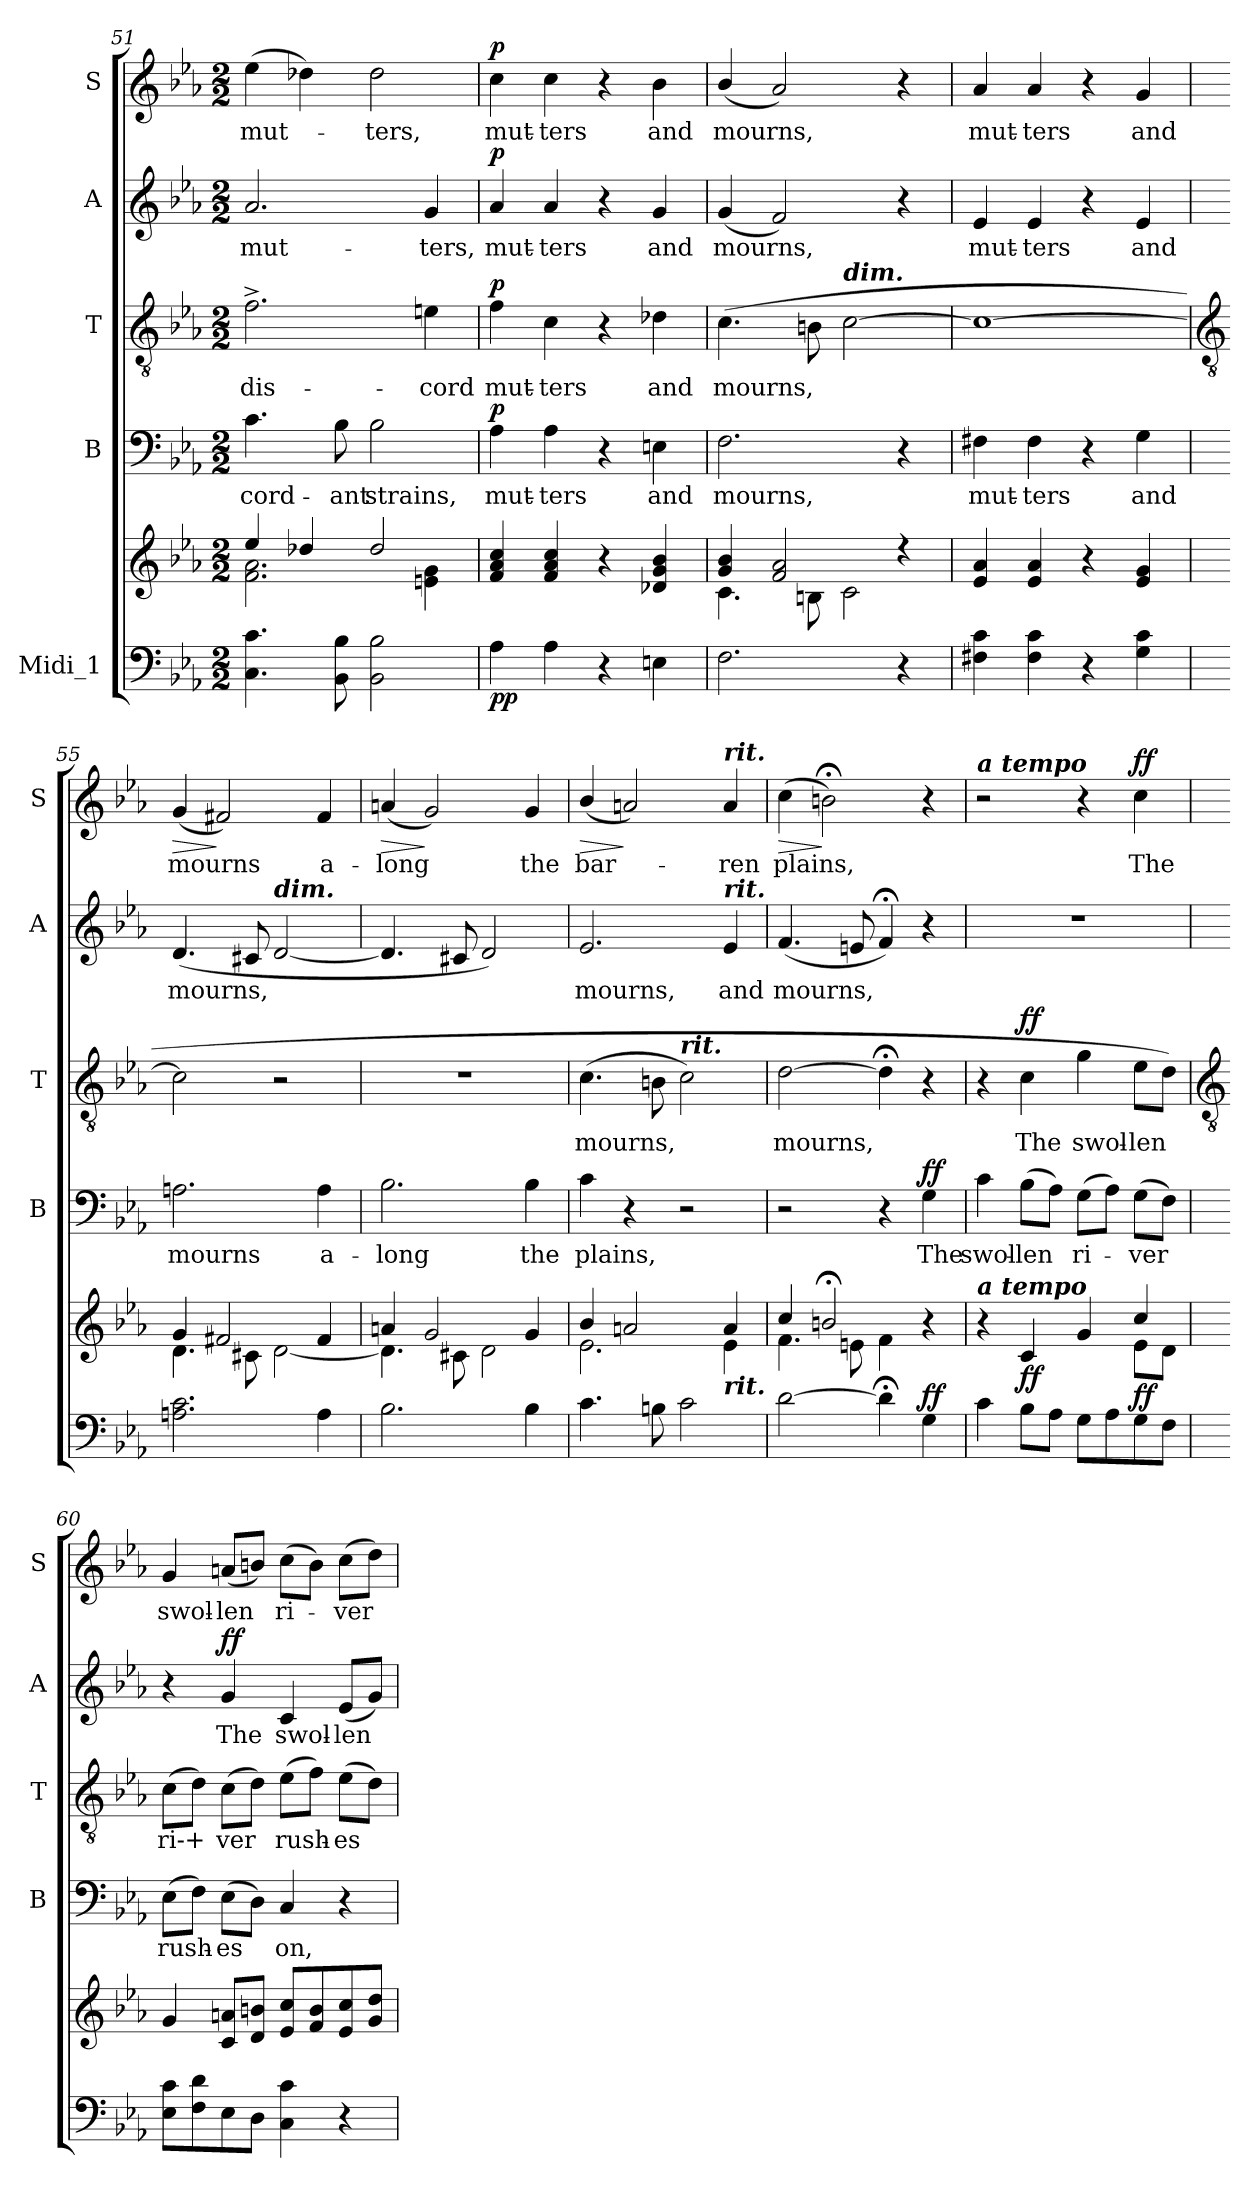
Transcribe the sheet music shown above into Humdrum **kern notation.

**kern	**kern	**dynam	**kern	**text	**dynam	**kern	**text	**dynam	**kern	**text	**dynam	**kern	**text	**dynam
*part5	*part5	*part5	*part4	*part4	*part4	*part3	*part3	*part3	*part2	*part2	*part2	*part1	*part1	*part1
*staff6	*staff5	*staff5/6	*staff4	*staff4	*staff4	*staff3	*staff3	*staff3	*staff2	*staff2	*staff2	*staff1	*staff1	*staff1
*I"Midi_1	*	*	*I"B	*	*	*I"T	*	*	*I"A	*	*	*I"S	*	*
*	*	*	*I'B	*	*	*I'T	*	*	*I'A	*	*	*I'S	*	*
*clefF4	*clefG2	*	*clefF4	*	*	*clefGv2	*	*	*clefG2	*	*	*clefG2	*	*
*k[b-e-a-]	*k[b-e-a-]	*	*k[b-e-a-]	*	*	*k[b-e-a-]	*	*	*k[b-e-a-]	*	*	*k[b-e-a-]	*	*
*E-:	*E-:	*	*E-:	*	*	*E-:	*	*	*E-:	*	*	*E-:	*	*
*M2/2	*M2/2	*	*M2/2	*	*	*M2/2	*	*	*M2/2	*	*	*M2/2	*	*
=51	=51	=51	=51	=51	=51	=51	=51	=51	=51	=51	=51	=51	=51	=51
*	*^	*	*	*	*	*	*	*	*	*	*	*	*	*
!	!	!	!	!	!LO:LY:b	!	!	!LO:LY:b	!	!	!LO:LY:b	!	!	!LO:LY:b	!
4.C 4.c	4ee-/	2.f\ 2.a-\	.	4.c	-cord-	.	2.f^	dis-	.	2.a-	mut-	.	(>4ee-	mut-	.
.	4dd-X/	.	.	.	.	.	.	.	.	.	.	.	4dd-X)	.	.
!	!	!	!	!	!LO:LY:b	!	!	!	!	!	!	!	!	!	!
8BB- 8B-	.	.	.	8B-	-ant	.	.	.	.	.	.	.	.	.	.
!	!	!	!	!	!LO:LY:b	!	!	!	!	!	!	!	!	!LO:LY:b	!
2BB- 2B-	2dd-/	.	.	2B-	strains,	.	.	.	.	.	.	.	2dd-	ters,	.
!	!	!	!	!	!	!	!	!LO:LY:b	!	!	!LO:LY:b	!	!	!	!
.	.	4en\ 4g\	.	.	.	.	4en	-cord	.	4g	-ters,	.	.	.	.
=52	=52	=52	=52	=52	=52	=52	=52	=52	=52	=52	=52	=52	=52	=52	=52
!	!	!	!LO:DY:b=2	!	!LO:LY:b	!	!	!LO:LY:b	!	!	!LO:LY:b	!	!	!LO:LY:b	!
!	!	!	!LO:DY:n=1:b	!	!	!LO:DY:b	!	!	!LO:DY:b	!	!	!LO:DY:b	!	!	!LO:DY:b
4A-	4f 4a- 4cc	4ryy	p p	4A-	mut-	p	4f	mut-	p	4a-	mut-	p	4cc	mut-	p
!	!	!	!	!	!LO:LY:b	!	!	!LO:LY:b	!	!	!LO:LY:b	!	!	!LO:LY:b	!
4A-	4f 4a- 4cc	4ryy	.	4A-	-ters	.	4c	-ters	.	4a-	-ters	.	4cc	-ters	.
4r	4r	4ryy	.	4r	.	.	4r	.	.	4r	.	.	4r	.	.
!	!	!	!	!	!LO:LY:b	!	!	!LO:LY:b	!	!	!LO:LY:b	!	!	!LO:LY:b	!
4En	4d-X 4g 4b-	4ryy	.	4En	and	.	4d-X	and	.	4g	and	.	4b-	and	.
=53	=53	=53	=53	=53	=53	=53	=53	=53	=53	=53	=53	=53	=53	=53	=53
!	!	!	!	!	!LO:LY:b	!	!	!LO:LY:b	!	!	!LO:LY:b	!	!	!LO:LY:b	!
2.F	4g 4b-	4.c\	.	2.F	mourns,	.	(>4.c	mourns,	.	(<4g	mourns,	.	(<4b-/	mourns,	.
.	2f 2a-	.	.	.	.	.	.	.	.	2f)	.	.	2a-)	.	.
.	.	8Bn\	.	.	.	.	8Bn	.	.	.	.	.	.	.	.
!	!	!	!	!	!	!	!LO:TX:a:Bi:t=dim.	!	!	!	!	!	!	!	!
.	.	2c\	.	.	.	.	[2c	.	.	.	.	.	.	.	.
4r	4r	.	.	4r	.	.	.	.	.	4r	.	.	4r	.	.
=54	=54	=54	=54	=54	=54	=54	=54	=54	=54	=54	=54	=54	=54	=54	=54
!	!	!	!	!	!LO:LY:b	!	!	!	!	!	!LO:LY:b	!	!	!LO:LY:b	!
4F#X 4c	4e- 4a-	4ryy	.	4F#X	mut-	.	1c_	.	.	4e-	mut-	.	4a-	mut-	.
!	!	!	!	!	!LO:LY:b	!	!	!	!	!	!LO:LY:b	!	!	!LO:LY:b	!
4F# 4c	4e- 4a-	4ryy	.	4F#	-ters	.	.	.	.	4e-	-ters	.	4a-	-ters	.
4r	4r	4ryy	.	4r	.	.	.	.	.	4r	.	.	4r	.	.
!	!	!	!	!	!LO:LY:b	!	!	!	!	!	!LO:LY:b	!	!	!LO:LY:b	!
4G 4c	4e- 4g	4ryy	.	4G	and	.	.	.	.	4e-	and	.	4g	and	.
!!LO:LB:g=z
=55	=55	=55	=55	=55	=55	=55	=55	=55	=55	=55	=55	=55	=55	=55	=55
*	*	*	*	*	*	*	*clefGv2	*	*	*	*	*	*	*	*
!	!	!	!	!	!LO:LY:b	!	!	!	!	!	!LO:LY:b	!	!	!LO:LY:b	!LO:HP:b
2.An 2.c	4g	4.d\	.	2.An	mourns	.	2c]	.	.	(<4.d	mourns,	.	(<4g	mourns	>
.	2f#X	.	.	.	.	.	.	.	.	.	.	.	2f#X)	.	]
.	.	8c#X\	.	.	.	.	.	.	.	8c#X	.	.	.	.	.
!	!	!	!	!	!	!	!	!	!	!LO:TX:a:Bi:t=dim.	!	!	!	!	!
.	.	[2d\	.	.	.	.	2r	.	.	[2d	.	.	.	.	.
!	!	!	!	!	!LO:LY:b	!	!	!	!	!	!	!	!	!LO:LY:b	!
4A	4f#	.	.	4A	a-	.	.	.	.	.	.	.	4f#	a-	.
=56	=56	=56	=56	=56	=56	=56	=56	=56	=56	=56	=56	=56	=56	=56	=56
!	!	!	!	!	!LO:LY:b	!	!	!	!	!	!	!	!	!LO:LY:b	!LO:HP:b
!	!	!	!	!	!	!	!	!	!	!	!	!	!	!	!LO:HP:n=1:b
2.B-	4an	4.d\]	.	2.B-	-long	.	1r	.	.	4.d]	.	.	(<4an	-long	> >
.	2g	.	.	.	.	.	.	.	.	.	.	.	2g)	.	]
.	.	8c#X\	.	.	.	.	.	.	.	8c#X	.	.	.	.	.
.	.	2d\	.	.	.	.	.	.	.	2d)	.	.	.	.	.
!	!	!	!	!	!LO:LY:b	!	!	!	!	!	!	!	!	!LO:LY:b	!
4B-	4g	.	.	4B-	the	.	.	.	.	.	.	.	4g	the	]
=57	=57	=57	=57	=57	=57	=57	=57	=57	=57	=57	=57	=57	=57	=57	=57
!	!	!	!	!	!LO:LY:b	!	!	!LO:LY:b	!	!	!LO:LY:b	!	!	!LO:LY:b	!LO:HP:b
4.c	4b-/	2.e-\	.	4c	plains,	.	(>4.c	mourns,	.	2.e-	mourns,	.	(<4b-/	bar-	>
.	2an	.	.	4r	.	.	.	.	.	.	.	.	2an)	.	]
8Bn	.	.	.	.	.	.	8Bn	.	.	.	.	.	.	.	.
!	!	!	!	!	!	!	!LO:TX:a:Bi:t=rit.	!	!	!	!	!	!	!	!
2c	.	.	.	2r	.	.	2c)	.	.	.	.	.	.	.	.
!	!	!	!	!	!	!	!	!	!	!	!	!	!LO:TX:a:Bi:t=rit.	!	!
!	!	!	!	!	!	!	!	!	!	!LO:TX:a:Bi:t=rit.	!	!	!	!	!
!	!LO:TX:b:Bi:t=rit.	!	!	!	!	!	!	!	!	!	!	!	!	!	!
!	!	!	!	!	!	!	!	!	!	!	!LO:LY:b	!	!	!LO:LY:b	!
.	4a	4e-\	.	.	.	.	.	.	.	4e-	and	.	4a	ren	.
=58	=58	=58	=58	=58	=58	=58	=58	=58	=58	=58	=58	=58	=58	=58	=58
!	!	!	!	!	!	!	!	!LO:LY:b	!	!	!LO:LY:b	!	!	!LO:LY:b	!LO:HP:b
[2d	4cc/	4.f\	.	2r	.	.	[2d	mourns,	.	(<4.f	mourns,	.	(>4cc	plains,	>
.	2bn;</	.	.	.	.	.	.	.	.	.	.	.	2bn;<)	.	]
.	.	8en\	.	.	.	.	.	.	.	8en	.	.	.	.	.
4d;]	.	4f\	.	4r	.	.	4d;<]	.	.	4f;<)	.	.	.	.	.
!	!	!	!LO:DY:a=2	!	!LO:LY:b	!LO:DY:b	!	!	!	!	!	!	!	!	!
4G	4r	4ryy	ff	4G	The	ff	4r	.	.	4r	.	.	4r	.	.
=59	=59	=59	=59	=59	=59	=59	=59	=59	=59	=59	=59	=59	=59	=59	=59
!	!	!	!	!	!	!	!	!	!	!	!	!	!LO:TX:a:Bi:t=a tempo	!	!
!	!LO:TX:a:Bi:t=a tempo	!	!	!	!	!	!	!	!	!	!	!	!	!	!
!	!	!	!	!	!LO:LY:b	!	!	!	!	!	!	!	!	!	!
4c	4r	2ryy	.	4c	swol-	.	4r	.	.	1r	.	.	2r	.	.
!	!	!	!LO:DY:b	!	!LO:LY:b	!	!	!LO:LY:b	!LO:DY:b	!	!	!	!	!	!
8B-L	4c	.	ff	(>8B-L	-len	.	4c	The	ff	.	.	.	.	.	.
8A-J	.	.	.	8A-J)	.	.	.	.	.	.	.	.	.	.	.
!	!	!	!	!	!LO:LY:b	!	!	!LO:LY:b	!	!	!	!	!	!	!
8GL	4g	4ryy	.	(>8GL	ri-	.	4g	swol-	.	.	.	.	4r	.	.
8A-	.	.	.	8A-J)	.	.	.	.	.	.	.	.	.	.	.
!	!	!	!LO:DY:b	!	!LO:LY:b	!	!	!LO:LY:b	!	!	!	!	!	!LO:LY:b	!LO:DY:b
8G	4cc/	8e-\L	ff	(>8GL	ver	.	8e-L	-len	.	.	.	.	4cc	The	ff
8FJ	.	8d\J	.	8FJ)	.	.	8dJ)	.	.	.	.	.	.	.	.
*	*v	*v	*	*	*	*	*	*	*	*	*	*	*	*	*
!!LO:LB:g=z
=60	=60	=60	=60	=60	=60	=60	=60	=60	=60	=60	=60	=60	=60	=60
*	*	*	*	*	*	*clefGv2	*	*	*	*	*	*	*	*
*	*^	*	*	*	*	*	*	*	*	*	*	*	*	*
!	!	!	!	!	!LO:LY:b	!	!	!LO:LY:b	!	!	!	!	!	!LO:LY:b	!
*	*v	*v	*	*	*	*	*	*	*	*	*	*	*	*	*
8E- 8cL	4g	.	(>8E-L	rush-	.	(>8cL	ri-+	.	4r	.	.	4g	swol-	.
8F 8d	.	.	8FJ)	.	.	8dJ)	.	.	.	.	.	.	.	.
!	!	!	!	!LO:LY:b	!	!	!LO:LY:b	!	!	!LO:LY:b	!LO:DY:b	!	!LO:LY:b	!
8E-	8c 8anL	.	(>8E-L	es	.	(>8cL	ver	.	4g	The	ff	(<8anL	-len	.
8DJ	8d 8bnJ	.	8DJ)	.	.	8dJ)	.	.	.	.	.	8bnJ)	.	.
!	!	!	!	!LO:LY:b	!	!	!LO:LY:b	!	!	!LO:LY:b	!	!	!LO:LY:b	!
4C 4c	8e- 8ccL	.	4C	on,	.	(>8e-L	rush-	.	4c	swol-	.	(>8ccL	ri-	.
.	8f 8b	.	.	.	.	8fJ)	.	.	.	.	.	8bJ)	.	.
!	!	!	!	!	!	!	!LO:LY:b	!	!	!LO:LY:b	!	!	!LO:LY:b	!
4r	8e- 8cc	.	4r	.	.	(>8e-L	es	.	(<8e-L	-len	.	(>8ccL	ver	.
.	8g 8ddJ	.	.	.	.	8dJ)	.	.	8gJ)	.	.	8ddJ)	.	.
=	=	=	=	=	=	=	=	=	=	=	=	=	=	=
*-	*-	*-	*-	*-	*-	*-	*-	*-	*-	*-	*-	*-	*-	*-
